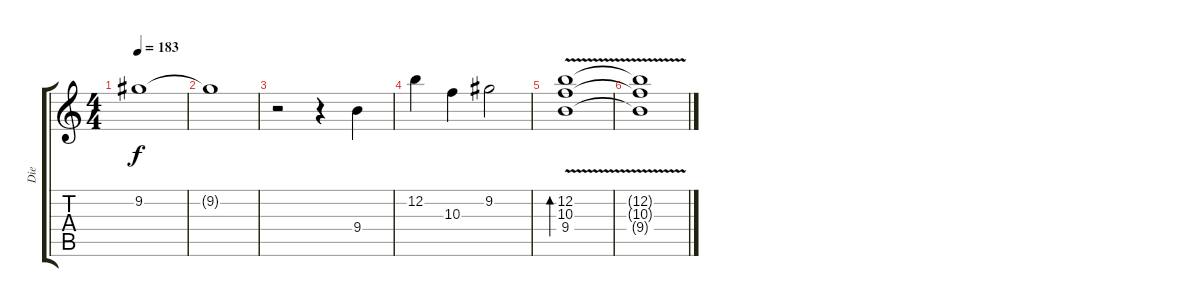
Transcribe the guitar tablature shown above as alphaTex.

\track ("Die" "Die") {instrument electricguitarclean}
\staff {score tabs}
\tuning (E4 B3 G3 D3 A2 D2) {hide}
\ts (4 4)
\tempo 183
\clef g2
\ks c
9.2{t}.1{dy f volume 5} |
9.2{t}.1 |
r.2{volume 3} r.4 9.4.4 |
12.2.4 10.3.4 9.2.2 |
(12.2{v} 10.3 9.4).1{bd 240 volume 1} |
(12.2{t} 10.3{t} 9.4{t}).1
